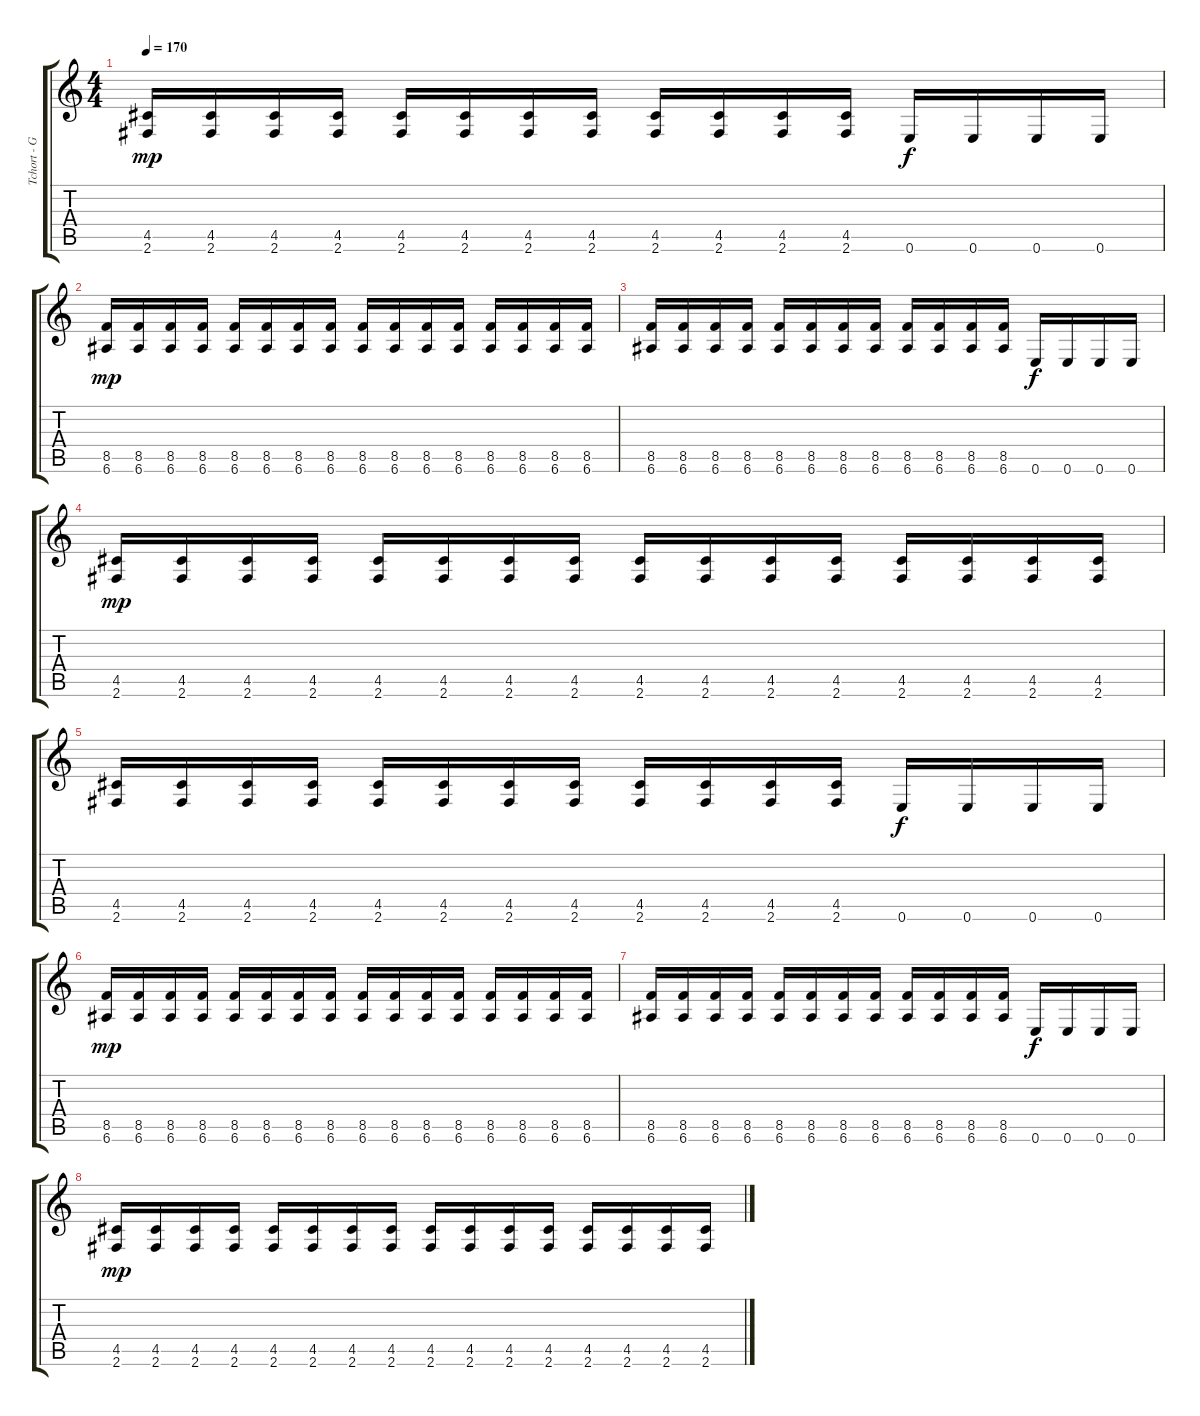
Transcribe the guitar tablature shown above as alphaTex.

\track ("Tchort - Guitar" "Tchort - G") {instrument distortionguitar}
\staff {score tabs}
\tuning (E4 B3 G3 D3 A2 E2) {hide}
\ts (4 4)
\tempo 170
\clef g2
\ks c
(4.5 2.6).16{dy mp} (4.5 2.6).16 (4.5 2.6).16 (4.5 2.6).16 (4.5 2.6).16 (4.5 2.6).16 (4.5 2.6).16 (4.5 2.6).16 (4.5 2.6).16 (4.5 2.6).16 (4.5 2.6).16 (4.5 2.6).16 0.6.16{dy f} 0.6.16 0.6.16 0.6.16 |
(8.5 6.6).16{dy mp} (8.5 6.6).16 (8.5 6.6).16 (8.5 6.6).16 (8.5 6.6).16 (8.5 6.6).16 (8.5 6.6).16 (8.5 6.6).16 (8.5 6.6).16 (8.5 6.6).16 (8.5 6.6).16 (8.5 6.6).16 (8.5 6.6).16 (8.5 6.6).16 (8.5 6.6).16 (8.5 6.6).16 |
(8.5 6.6).16 (8.5 6.6).16 (8.5 6.6).16 (8.5 6.6).16 (8.5 6.6).16 (8.5 6.6).16 (8.5 6.6).16 (8.5 6.6).16 (8.5 6.6).16 (8.5 6.6).16 (8.5 6.6).16 (8.5 6.6).16 0.6.16{dy f} 0.6.16 0.6.16 0.6.16 |
(4.5 2.6).16{dy mp} (4.5 2.6).16 (4.5 2.6).16 (4.5 2.6).16 (4.5 2.6).16 (4.5 2.6).16 (4.5 2.6).16 (4.5 2.6).16 (4.5 2.6).16 (4.5 2.6).16 (4.5 2.6).16 (4.5 2.6).16 (4.5 2.6).16 (4.5 2.6).16 (4.5 2.6).16 (4.5 2.6).16 |
(4.5 2.6).16 (4.5 2.6).16 (4.5 2.6).16 (4.5 2.6).16 (4.5 2.6).16 (4.5 2.6).16 (4.5 2.6).16 (4.5 2.6).16 (4.5 2.6).16 (4.5 2.6).16 (4.5 2.6).16 (4.5 2.6).16 0.6.16{dy f} 0.6.16 0.6.16 0.6.16 |
(8.5 6.6).16{dy mp} (8.5 6.6).16 (8.5 6.6).16 (8.5 6.6).16 (8.5 6.6).16 (8.5 6.6).16 (8.5 6.6).16 (8.5 6.6).16 (8.5 6.6).16 (8.5 6.6).16 (8.5 6.6).16 (8.5 6.6).16 (8.5 6.6).16 (8.5 6.6).16 (8.5 6.6).16 (8.5 6.6).16 |
(8.5 6.6).16 (8.5 6.6).16 (8.5 6.6).16 (8.5 6.6).16 (8.5 6.6).16 (8.5 6.6).16 (8.5 6.6).16 (8.5 6.6).16 (8.5 6.6).16 (8.5 6.6).16 (8.5 6.6).16 (8.5 6.6).16 0.6.16{dy f} 0.6.16 0.6.16 0.6.16 |
(4.5 2.6).16{dy mp} (4.5 2.6).16 (4.5 2.6).16 (4.5 2.6).16 (4.5 2.6).16 (4.5 2.6).16 (4.5 2.6).16 (4.5 2.6).16 (4.5 2.6).16 (4.5 2.6).16 (4.5 2.6).16 (4.5 2.6).16 (4.5 2.6).16 (4.5 2.6).16 (4.5 2.6).16 (4.5 2.6).16
